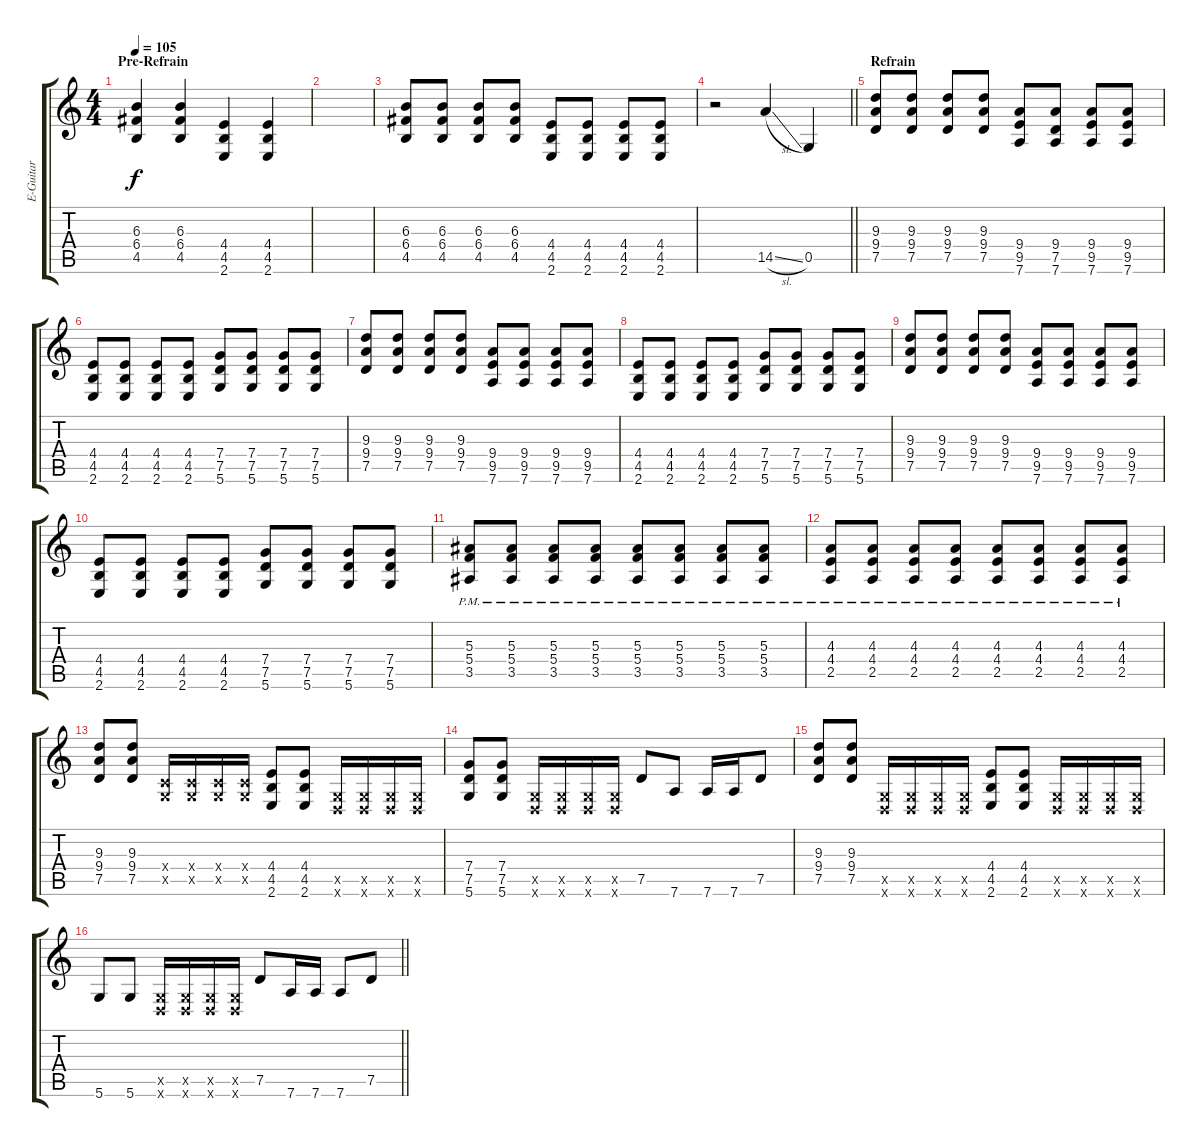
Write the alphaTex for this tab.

\track ("E-Guitar" "E-Guitar") {instrument distortionguitar}
\staff {score tabs}
\tuning (D4 A3 F3 C3 G2 D2) {hide}
\ts (4 4)
\section ("" "Pre-Refrain")
\tempo 105
\clef g2
\ks c
(6.3 6.4 4.5).4{dy f} (6.3 6.4 4.5).4 (4.4 4.5 2.6).4 (4.4 4.5 2.6).4 |
|
(6.3 6.4 4.5).8 (6.3 6.4 4.5).8 (6.3 6.4 4.5).8 (6.3 6.4 4.5).8 (4.4 4.5 2.6).8 (4.4 4.5 2.6).8 (4.4 4.5 2.6).8 (4.4 4.5 2.6).8 |
\barLineRight lightlight
r.2 14.5{sl}.4 0.5.4 |
\section ("" "Refrain")
(9.3 9.4 7.5).8 (9.3 9.4 7.5).8 (9.3 9.4 7.5).8 (9.3 9.4 7.5).8 (9.4 9.5 7.6).8 (9.4 7.5 7.6).8 (9.4 9.5 7.6).8 (9.4 9.5 7.6).8 |
(4.4 4.5 2.6).8 (4.4 4.5 2.6).8 (4.4 4.5 2.6).8 (4.4 4.5 2.6).8 (7.4 7.5 5.6).8 (7.4 7.5 5.6).8 (7.4 7.5 5.6).8 (7.4 7.5 5.6).8 |
(9.3 9.4 7.5).8 (9.3 9.4 7.5).8 (9.3 9.4 7.5).8 (9.3 9.4 7.5).8 (9.4 9.5 7.6).8 (9.4 9.5 7.6).8 (9.4 9.5 7.6).8 (9.4 9.5 7.6).8 |
(4.4 4.5 2.6).8 (4.4 4.5 2.6).8 (4.4 4.5 2.6).8 (4.4 4.5 2.6).8 (7.4 7.5 5.6).8 (7.4 7.5 5.6).8 (7.4 7.5 5.6).8 (7.4 7.5 5.6).8 |
(9.3 9.4 7.5).8 (9.3 9.4 7.5).8 (9.3 9.4 7.5).8 (9.3 9.4 7.5).8 (9.4 9.5 7.6).8 (9.4 9.5 7.6).8 (9.4 9.5 7.6).8 (9.4 9.5 7.6).8 |
(4.4 4.5 2.6).8 (4.4 4.5 2.6).8 (4.4 4.5 2.6).8 (4.4 4.5 2.6).8 (7.4 7.5 5.6).8 (7.4 7.5 5.6).8 (7.4 7.5 5.6).8 (7.4 7.5 5.6).8 |
(5.3{pm} 5.4{pm} 3.5{pm}).8 (5.3{pm} 5.4{pm} 3.5{pm}).8 (5.3{pm} 5.4{pm} 3.5{pm}).8 (5.3{pm} 5.4{pm} 3.5{pm}).8 (5.3{pm} 5.4{pm} 3.5{pm}).8 (5.3{pm} 5.4{pm} 3.5{pm}).8 (5.3{pm} 5.4{pm} 3.5{pm}).8 (5.3{pm} 5.4{pm} 3.5{pm}).8 |
(4.3{pm} 4.4{pm} 2.5{pm}).8 (4.3{pm} 4.4{pm} 2.5{pm}).8 (4.3{pm} 4.4{pm} 2.5{pm}).8 (4.3{pm} 4.4{pm} 2.5{pm}).8 (4.3{pm} 4.4{pm} 2.5{pm}).8 (4.3{pm} 4.4{pm} 2.5{pm}).8 (4.3{pm} 4.4{pm} 2.5{pm}).8 (4.3{pm} 4.4{pm} 2.5{pm}).8 |
(9.3 9.4 7.5).8 (9.3 9.4 7.5).8 (0.4{x} 0.5{x}).16 (0.4{x} 0.5{x}).16 (0.4{x} 0.5{x}).16 (0.4{x} 0.5{x}).16 (4.4 4.5 2.6).8 (4.4 4.5 2.6).8 (0.5{x} 0.6{x}).16 (0.5{x} 0.6{x}).16 (0.5{x} 0.6{x}).16 (0.5{x} 0.6{x}).16 |
(7.4 7.5 5.6).8 (7.4 7.5 5.6).8 (0.5{x} 0.6{x}).16 (0.5{x} 0.6{x}).16 (0.5{x} 0.6{x}).16 (0.5{x} 0.6{x}).16 7.5.8 7.6.8 7.6.16 7.6.16 7.5.8 |
(9.3 9.4 7.5).8 (9.3 9.4 7.5).8 (0.5{x} 0.6{x}).16 (0.5{x} 0.6{x}).16 (0.5{x} 0.6{x}).16 (0.5{x} 0.6{x}).16 (4.4 4.5 2.6).8 (4.4 4.5 2.6).8 (0.5{x} 0.6{x}).16 (0.5{x} 0.6{x}).16 (0.5{x} 0.6{x}).16 (0.5{x} 0.6{x}).16 |
\barLineRight lightlight
5.6.8 5.6.8 (0.5{x} 0.6{x}).16 (0.5{x} 0.6{x}).16 (0.5{x} 0.6{x}).16 (0.5{x} 0.6{x}).16 7.5.8 7.6.16 7.6.16 7.6.8 7.5.8
